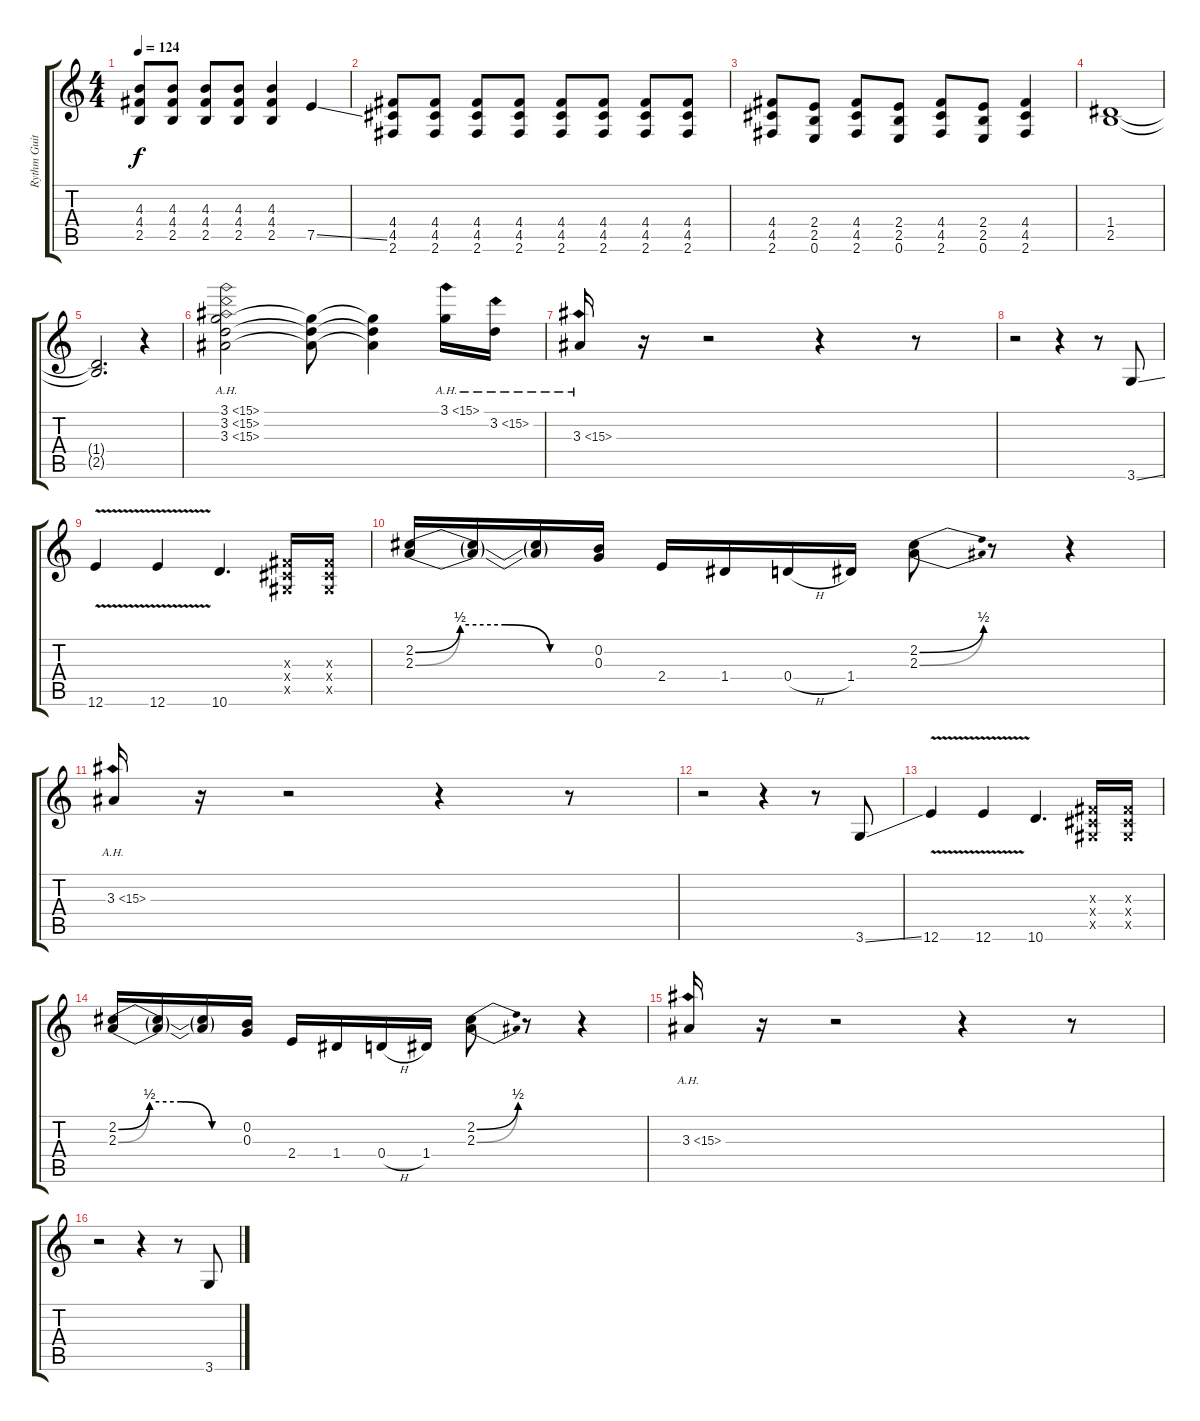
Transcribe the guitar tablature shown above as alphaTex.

\track ("Rythm Guitar 1" "Rythm Guit") {instrument overdrivenguitar}
\staff {score tabs}
\tuning (E4 B3 G3 D3 A2 E2) {hide}
\ts (4 4)
\tempo 124
\clef g2
\ks c
(4.3{t} 4.4{t} 2.5{t}).8{dy f} (4.3 4.4 2.5).8 (4.3 4.4 2.5).8 (4.3 4.4 2.5).8 (4.3 4.4 2.5).4 7.5{ss}.4 |
(4.4 4.5 2.6).8 (4.4 4.5 2.6).8 (4.4 4.5 2.6).8 (4.4 4.5 2.6).8 (4.4 4.5 2.6).8 (4.4 4.5 2.6).8 (4.4 4.5 2.6).8 (4.4 4.5 2.6).8 |
(4.4 4.5 2.6).8 (2.4 2.5 0.6).8 (4.4 4.5 2.6).8 (2.4 2.5 0.6).8 (4.4 4.5 2.6).8 (2.4 2.5 0.6).8 (4.4 4.5 2.6).4 |
(1.4 2.5).1 |
(1.4{t} 2.5{t}).2{d} r.4 |
(3.1{ah 12} 3.2{ah 12} 3.3{ah 12}).2 (3.1{t} 3.2{t} 3.3{t}).8 (3.1{t} 3.2{t} 3.3{t}).4 3.1{ah 12}.16 3.2{ah 12}.16 |
3.3{ah 12}.16 r.16 r.2 r.4 r.8 |
r.2 r.4 r.8 3.6{ss}.8 |
12.6{v}.4 12.6{v}.4 10.6.4{d} (-1.3{x} -1.4{x} -1.5{x}).16 (-1.3{x} -1.4{x} -1.5{x}).16 |
(2.2{be (custom 0 0 15 2 30 2 45 0 60 0)} 2.3{be (custom 0 0 15 2 30 2 45 0 60 0)}).16 (2.2{t} 2.3{t}).16 (2.2{t} 2.3{t}).16 (0.2 0.3).16 2.4.16 1.4.16 0.4{h}.16 1.4.16 (2.2{be (bend 0 0 60 2)} 2.3{be (bend 0 0 60 2)}).8 r.8 r.4 |
3.3{ah 12}.16 r.16 r.2 r.4 r.8 |
r.2 r.4 r.8 3.6{ss}.8 |
12.6{v}.4 12.6{v}.4 10.6.4{d} (-1.3{x} -1.4{x} -1.5{x}).16 (-1.3{x} -1.4{x} -1.5{x}).16 |
(2.2{be (custom 0 0 15 2 30 2 45 0 60 0)} 2.3{be (custom 0 0 15 2 30 2 45 0 60 0)}).16 (2.2{t} 2.3{t}).16 (2.2{t} 2.3{t}).16 (0.2 0.3).16 2.4.16 1.4.16 0.4{h}.16 1.4.16 (2.2{be (bend 0 0 60 2)} 2.3{be (bend 0 0 60 2)}).8 r.8 r.4 |
3.3{ah 12}.16 r.16 r.2 r.4 r.8 |
r.2 r.4 r.8 3.6{ss}.8
